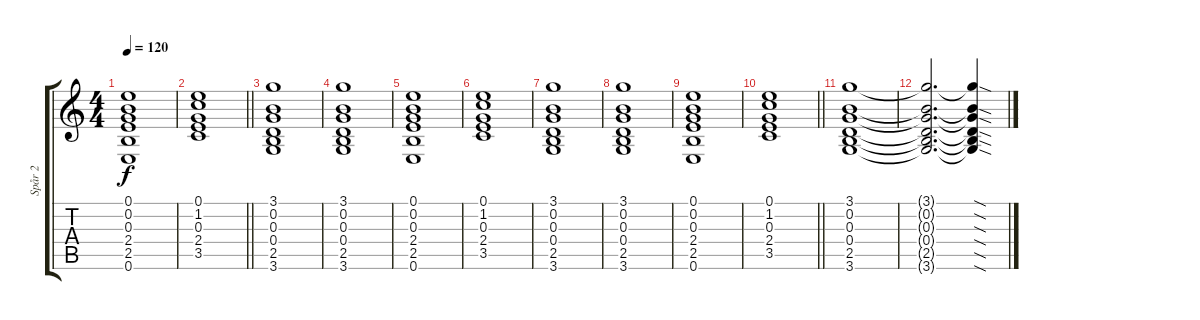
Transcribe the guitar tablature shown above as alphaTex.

\track ("Spår 2" "Spår 2") {instrument overdrivenguitar}
\staff {score tabs}
\tuning (E4 B3 G3 D3 A2 E2) {hide}
\ts (4 4)
\tempo 120
\clef g2
\ks c
(0.1 0.2 0.3 2.4 2.5 0.6).1{dy f} |
\barLineRight lightlight
(0.1 1.2 0.3 2.4 3.5).1 |
(3.1 0.2 0.3 0.4 2.5 3.6).1 |
(3.1 0.2 0.3 0.4 2.5 3.6).1 |
(0.1 0.2 0.3 2.4 2.5 0.6).1 |
(0.1 1.2 0.3 2.4 3.5).1 |
(3.1 0.2 0.3 0.4 2.5 3.6).1 |
(3.1 0.2 0.3 0.4 2.5 3.6).1 |
(0.1 0.2 0.3 2.4 2.5 0.6).1 |
\barLineRight lightlight
(0.1 1.2 0.3 2.4 3.5).1 |
(3.1 0.2 0.3 0.4 2.5 3.6).1 |
(3.1{t} 0.2{t} 0.3{t} 0.4{t} 2.5{t} 3.6{t}).2{d} (3.1{sod t} 0.2{sod t} 0.3{sod t} 0.4{sod t} 2.5{sod t} 3.6{sod t}).4
